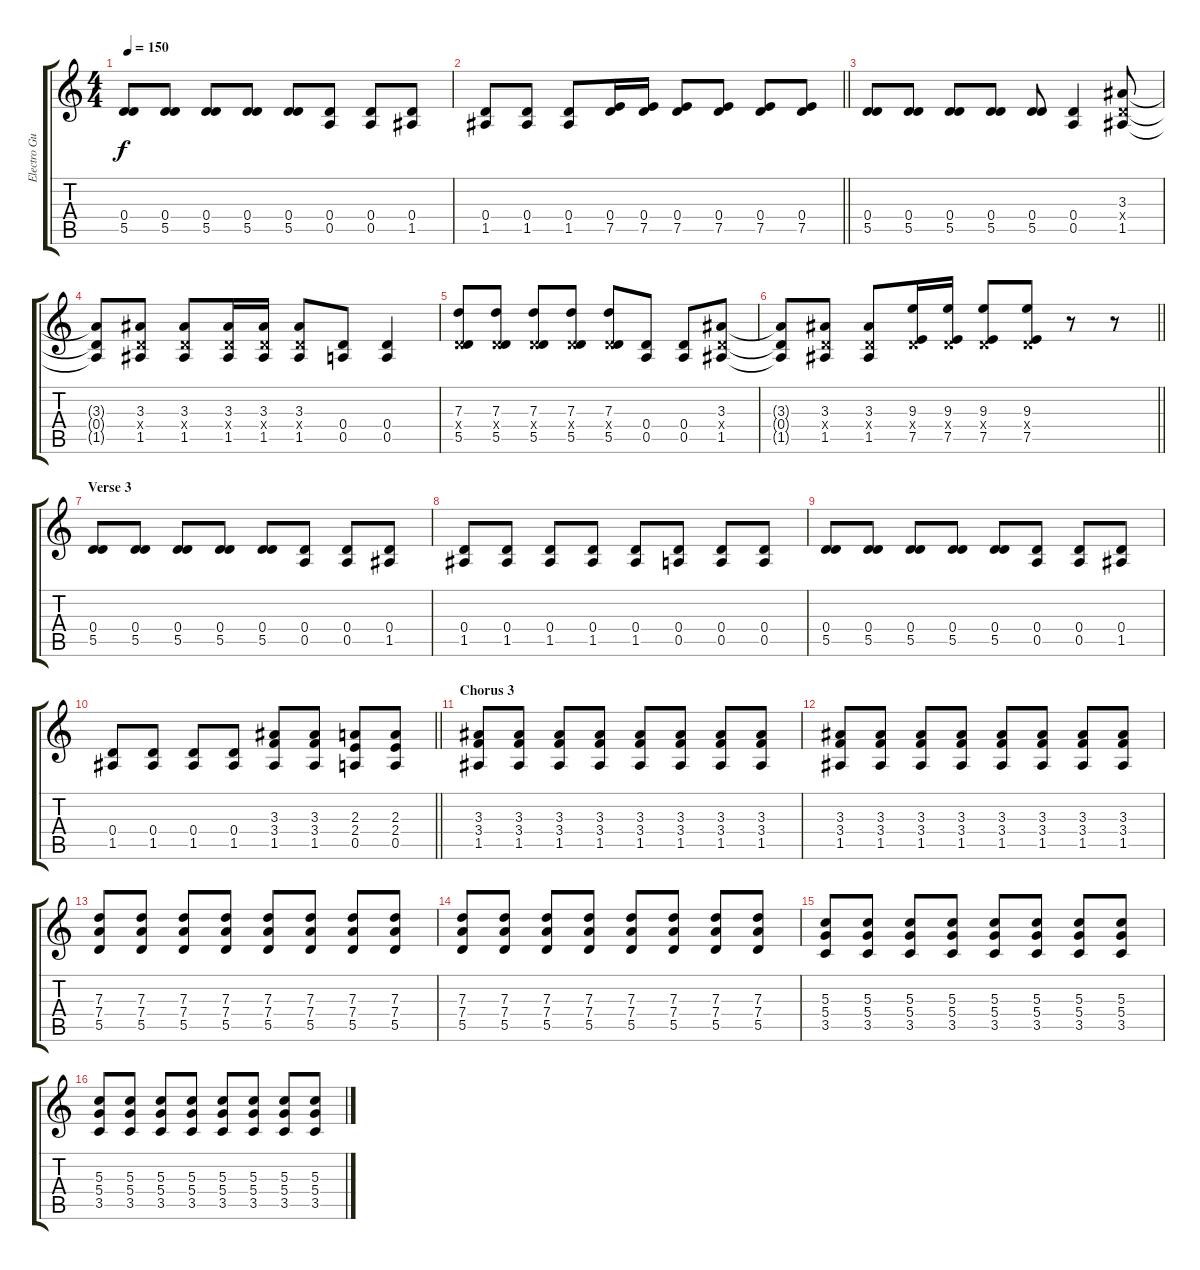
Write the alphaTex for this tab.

\track ("Electro Guitar 1" "Electro Gu") {instrument overdrivenguitar}
\staff {score tabs}
\tuning (E4 B3 G3 D3 A2 E2) {hide}
\ts (4 4)
\tempo 150
\clef g2
\ks c
(0.4 5.5).8{dy f} (0.4 5.5).8 (0.4 5.5).8 (0.4 5.5).8 (0.4 5.5).8 (0.4 0.5).8 (0.4 0.5).8 (0.4 1.5).8 |
\barLineRight lightlight
(0.4 1.5).8 (0.4 1.5).8 (0.4 1.5).8 (0.4 7.5).16 (0.4 7.5).16 (0.4 7.5).8 (0.4 7.5).8 (0.4 7.5).8 (0.4 7.5).8 |
(0.4 5.5).8 (0.4 5.5).8 (0.4 5.5).8 (0.4 5.5).8 (0.4 5.5).8 (0.4 0.5).4 (3.3 0.4{x} 1.5).8 |
(3.3{t} 0.4{t} 1.5{t}).8 (3.3 0.4{x} 1.5).8 (3.3 0.4{x} 1.5).8 (3.3 0.4{x} 1.5).16 (3.3 0.4{x} 1.5).16 (3.3 0.4{x} 1.5).8 (0.4 0.5).8 (0.4 0.5).4 |
(7.3 0.4{x} 5.5).8 (7.3 0.4{x} 5.5).8 (7.3 0.4{x} 5.5).8 (7.3 0.4{x} 5.5).8 (7.3 0.4{x} 5.5).8 (0.4 0.5).8 (0.4 0.5).8 (3.3 0.4{x} 1.5).8 |
\barLineRight lightlight
(3.3{t} 0.4{t} 1.5{t}).8 (3.3 0.4{x} 1.5).8 (3.3 0.4{x} 1.5).8 (9.3 0.4{x} 7.5).16 (9.3 0.4{x} 7.5).16 (9.3 0.4{x} 7.5).8 (9.3 0.4{x} 7.5).8 r.8 r.8 |
\section ("" "Verse 3")
(0.4 5.5).8 (0.4 5.5).8 (0.4 5.5).8 (0.4 5.5).8 (0.4 5.5).8 (0.4 0.5).8 (0.4 0.5).8 (0.4 1.5).8 |
(0.4 1.5).8 (0.4 1.5).8 (0.4 1.5).8 (0.4 1.5).8 (0.4 1.5).8 (0.4 0.5).8 (0.4 0.5).8 (0.4 0.5).8 |
(0.4 5.5).8 (0.4 5.5).8 (0.4 5.5).8 (0.4 5.5).8 (0.4 5.5).8 (0.4 0.5).8 (0.4 0.5).8 (0.4 1.5).8 |
\barLineRight lightlight
(0.4 1.5).8 (0.4 1.5).8 (0.4 1.5).8 (0.4 1.5).8 (3.3 3.4 1.5).8 (3.3 3.4 1.5).8 (2.3 2.4 0.5).8 (2.3 2.4 0.5).8 |
\section ("" "Chorus 3")
(3.3 3.4 1.5).8 (3.3 3.4 1.5).8 (3.3 3.4 1.5).8 (3.3 3.4 1.5).8 (3.3 3.4 1.5).8 (3.3 3.4 1.5).8 (3.3 3.4 1.5).8 (3.3 3.4 1.5).8 |
(3.3 3.4 1.5).8 (3.3 3.4 1.5).8 (3.3 3.4 1.5).8 (3.3 3.4 1.5).8 (3.3 3.4 1.5).8 (3.3 3.4 1.5).8 (3.3 3.4 1.5).8 (3.3 3.4 1.5).8 |
(7.3 7.4 5.5).8 (7.3 7.4 5.5).8 (7.3 7.4 5.5).8 (7.3 7.4 5.5).8 (7.3 7.4 5.5).8 (7.3 7.4 5.5).8 (7.3 7.4 5.5).8 (7.3 7.4 5.5).8 |
(7.3 7.4 5.5).8 (7.3 7.4 5.5).8 (7.3 7.4 5.5).8 (7.3 7.4 5.5).8 (7.3 7.4 5.5).8 (7.3 7.4 5.5).8 (7.3 7.4 5.5).8 (7.3 7.4 5.5).8 |
(5.3 5.4 3.5).8 (5.3 5.4 3.5).8 (5.3 5.4 3.5).8 (5.3 5.4 3.5).8 (5.3 5.4 3.5).8 (5.3 5.4 3.5).8 (5.3 5.4 3.5).8 (5.3 5.4 3.5).8 |
(5.3 5.4 3.5).8 (5.3 5.4 3.5).8 (5.3 5.4 3.5).8 (5.3 5.4 3.5).8 (5.3 5.4 3.5).8 (5.3 5.4 3.5).8 (5.3 5.4 3.5).8 (5.3 5.4 3.5).8
